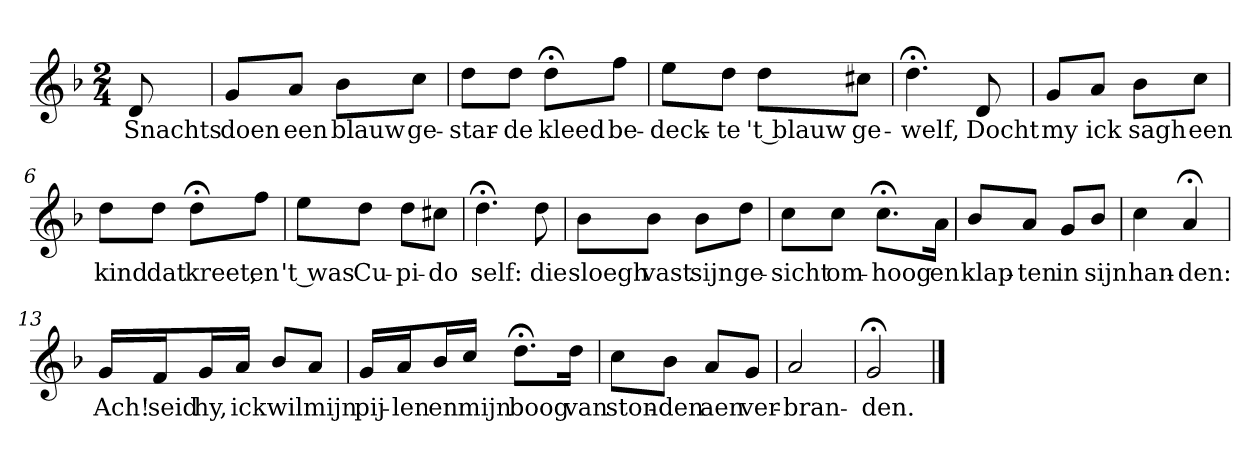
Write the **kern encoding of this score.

**kern	**text
*part1	*part1
*staff1	*staff1
*k[b-]	*
*d:	*
*M2/4	*
*MM120	*
=	=
8d	Snachts
=1	=1
8gL	doen
8aJ	een
8b-L	blauw
8ccJ	ge-
=2	=2
8ddL	-star-
8ddJ	-de
8dd;<L	kleed
8ffJ	be-
=3	=3
8eeL	-deck-
8ddJ	-te
8ddL	't blauw
8cc#XJ	ge-
=4	=4
4.dd;<	-welf,
8d	Docht
=5	=5
8gL	my
8aJ	ick
8b-L	sagh
8ccJ	een
=6	=6
8ddL	kind
8ddJ	dat
8dd;<L	kreet,
8ffJ	en
=7	=7
8eeL	't was
8ddJ	Cu-
8ddL	-pi-
8cc#XJ	-do
=8	=8
4.dd;<	self:
8dd	die
=9	=9
8b-L	sloegh
8b-J	vast
8b-L	sijn
8ddJ	ge-
=10	=10
8ccL	-sicht
8ccJ	om-
8.cc;<L	-hoog
16aJk	en
=11	=11
8b-L	klap-
8aJ	-ten
8gL	in
8b-J	sijn
=12	=12
4cc	han-
4a;<	-den:
=13	=13
16gLL	Ach!
16fJ	seid
16gL	hy,
16aJJ	ick
8b-L	wil
8aJ	mijn
=14	=14
16gLL	pij-
16aJ	-len
16b-L	en
16ccJJ	mijn
8.dd;<L	boog
16ddJk	van
=15	=15
8ccL	ston-
8b-J	-den
8aL	aen
8gJ	ver-
=16	=16
2a	-bran-
=17	=17
2g;<	-den.
==	==
*-	*-
